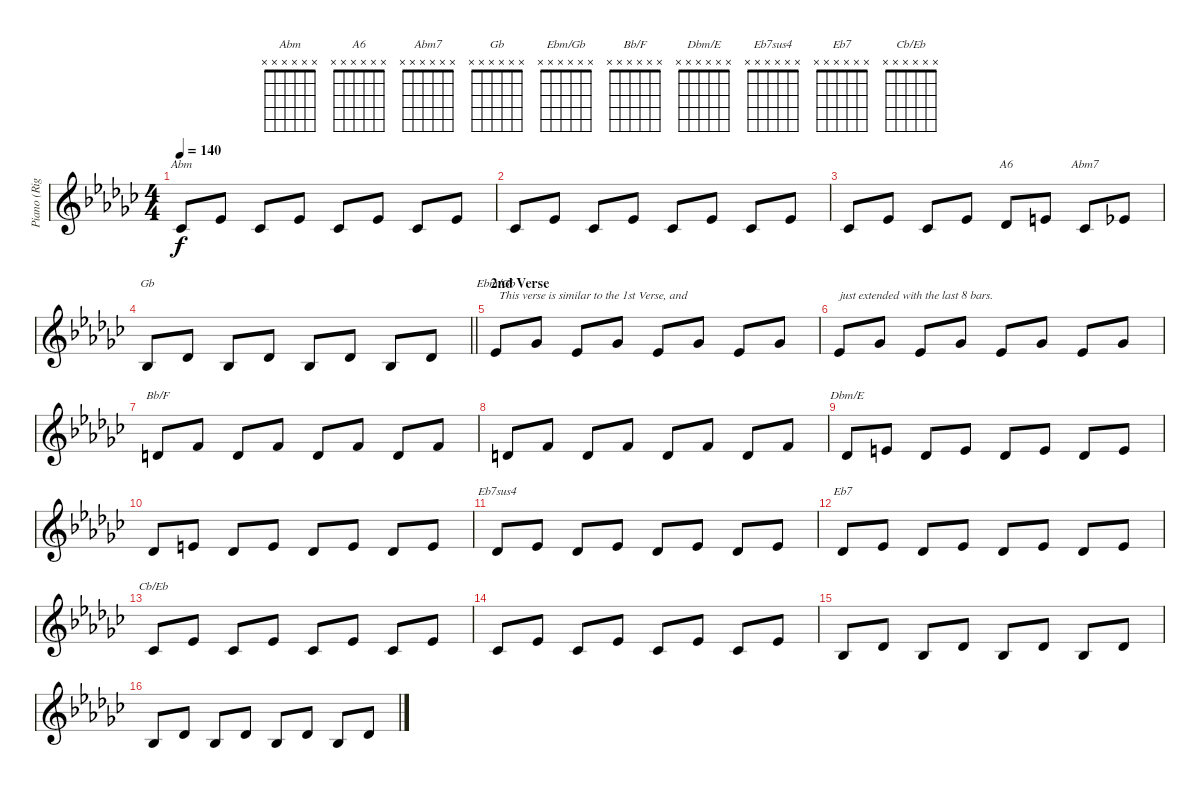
\track ("Piano (Right Hand)" "Piano (Rig") {instrument acousticgrandpiano}
\staff {score}
\tuning (E4 B3 G3 D3 A2 E2) {hide}
\chord ("Abm" x x x x x x)
\chord ("A6" x x x x x x)
\chord ("Abm7" x x x x x x)
\chord ("Gb" x x x x x x)
\chord ("Ebm/Gb" x x x x x x)
\chord ("Bb/F" x x x x x x)
\chord ("Dbm/E" x x x x x x)
\chord ("Eb7sus4" x x x x x x)
\chord ("Eb7" x x x x x x)
\chord ("Cb/Eb" x x x x x x)
\ts (4 4)
\tempo 140
\clef g2
\ks ebminor
4.3.8{ch "Abm" dy f} 4.2.8 4.3.8 4.2.8 4.3.8 4.2.8 4.3.8 4.2.8 |
4.3.8 4.2.8 4.3.8 4.2.8 4.3.8 4.2.8 4.3.8 4.2.8 |
4.3.8 4.2.8 4.3.8 4.2.8 6.3.8{ch "A6"} 5.2.8 4.3.8{ch "Abm7"} 4.2.8 |
\barLineRight lightlight
3.3.8{ch "Gb"} 2.2.8 3.3.8 2.2.8 3.3.8 2.2.8 3.3.8 2.2.8 |
\section ("" "2nd Verse")
4.2.8{ch "Ebm/Gb" txt " This verse is similar to the 1st Verse, and"} 2.1.8 4.2.8 2.1.8 4.2.8 2.1.8 4.2.8 2.1.8 |
4.2.8{txt "just extended with the last 8 bars."} 2.1.8 4.2.8 2.1.8 4.2.8 2.1.8 4.2.8 2.1.8 |
3.2.8{ch "Bb/F"} 1.1.8 3.2.8 1.1.8 3.2.8 1.1.8 3.2.8 1.1.8 |
3.2.8 1.1.8 3.2.8 1.1.8 3.2.8 1.1.8 3.2.8 1.1.8 |
2.2.8{ch "Dbm/E"} 0.1.8 2.2.8 0.1.8 2.2.8 0.1.8 2.2.8 0.1.8 |
2.2.8 0.1.8 6.3.8 5.2.8 6.3.8 5.2.8 6.3.8 5.2.8 |
6.3.8{ch "Eb7sus4"} 4.2.8 6.3.8 4.2.8 6.3.8 4.2.8 6.3.8 4.2.8 |
6.3.8{ch "Eb7"} 4.2.8 6.3.8 4.2.8 6.3.8 4.2.8 6.3.8 4.2.8 |
4.3.8{ch "Cb/Eb"} 4.2.8 4.3.8 4.2.8 4.3.8 4.2.8 4.3.8 4.2.8 |
4.3.8 4.2.8 4.3.8 4.2.8 4.3.8 4.2.8 4.3.8 4.2.8 |
3.3.8 2.2.8 3.3.8 2.2.8 3.3.8 2.2.8 3.3.8 2.2.8 |
3.3.8 2.2.8 3.3.8 2.2.8 3.3.8 2.2.8 3.3.8 2.2.8
